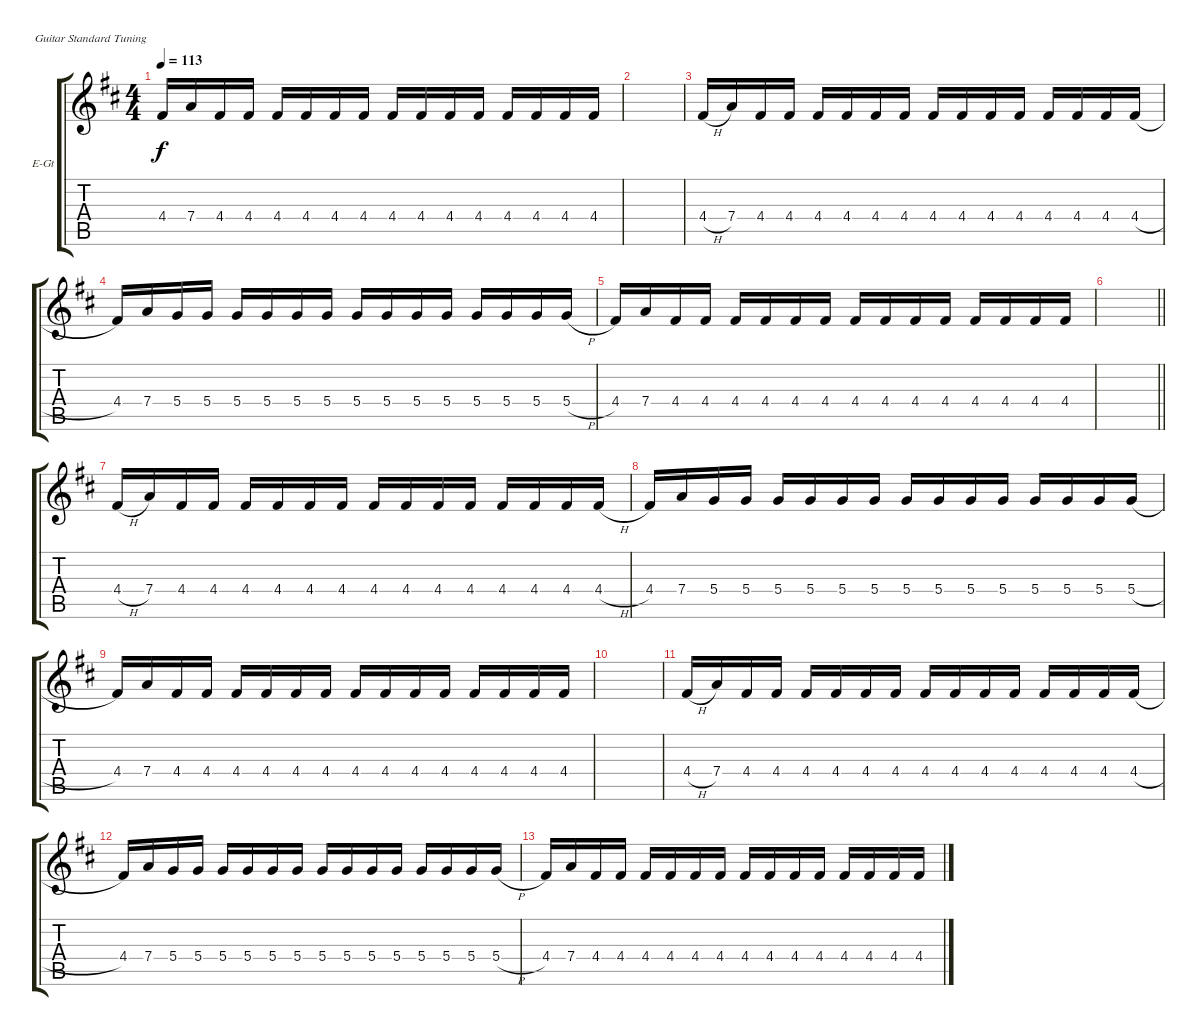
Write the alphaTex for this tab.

\bracketExtendMode groupsimilarinstruments
\firstSystemTrackNameOrientation horizontal
\otherSystemsTrackNameOrientation horizontal
\track ("Electric Guitar" "E-Gt") {instrument overdrivenguitar}
\staff {score tabs}
\tuning (E4 B3 G3 D3 A2 E2)
\ts (4 4)
\tempo 113
\clef g2
\scale
0.333333
\ks d
4.4.16{dy f} 7.4.16 4.4.16 4.4.16 4.4.16 4.4.16 4.4.16 4.4.16 4.4.16 4.4.16 4.4.16 4.4.16 4.4.16 4.4.16 4.4.16 4.4.16 |
\scale
0.333333 |
\scale
0.333333 4.4{h}.16 7.4.16 4.4.16 4.4.16 4.4.16 4.4.16 4.4.16 4.4.16 4.4.16 4.4.16 4.4.16 4.4.16 4.4.16 4.4.16 4.4.16 4.4{h}.16 |
\scale
0.333333 4.4.16 7.4.16 5.4.16 5.4.16 5.4.16 5.4.16 5.4.16 5.4.16 5.4.16 5.4.16 5.4.16 5.4.16 5.4.16 5.4.16 5.4.16 5.4{h}.16 |
\scale
0.333333 4.4.16 7.4.16 4.4.16 4.4.16 4.4.16 4.4.16 4.4.16 4.4.16 4.4.16 4.4.16 4.4.16 4.4.16 4.4.16 4.4.16 4.4.16 4.4.16 |
\scale
0.333333
\barLineRight lightlight
|
\scale
0.333333 4.4{h}.16 7.4.16 4.4.16 4.4.16 4.4.16 4.4.16 4.4.16 4.4.16 4.4.16 4.4.16 4.4.16 4.4.16 4.4.16 4.4.16 4.4.16 4.4{h}.16 |
\scale
0.333333 4.4.16 7.4.16 5.4.16 5.4.16 5.4.16 5.4.16 5.4.16 5.4.16 5.4.16 5.4.16 5.4.16 5.4.16 5.4.16 5.4.16 5.4.16 5.4{h}.16 |
\scale
0.333333 4.4.16 7.4.16 4.4.16 4.4.16 4.4.16 4.4.16 4.4.16 4.4.16 4.4.16 4.4.16 4.4.16 4.4.16 4.4.16 4.4.16 4.4.16 4.4.16 |
\scale
0.333333 |
\scale
0.333333 4.4{h}.16 7.4.16 4.4.16 4.4.16 4.4.16 4.4.16 4.4.16 4.4.16 4.4.16 4.4.16 4.4.16 4.4.16 4.4.16 4.4.16 4.4.16 4.4{h}.16 |
\scale
0.333333 4.4.16 7.4.16 5.4.16 5.4.16 5.4.16 5.4.16 5.4.16 5.4.16 5.4.16 5.4.16 5.4.16 5.4.16 5.4.16 5.4.16 5.4.16 5.4{h}.16 |
\scale
0.333333 4.4.16 7.4.16 4.4.16 4.4.16 4.4.16 4.4.16 4.4.16 4.4.16 4.4.16 4.4.16 4.4.16 4.4.16 4.4.16 4.4.16 4.4.16 4.4.16 |
\scale
0.333333
